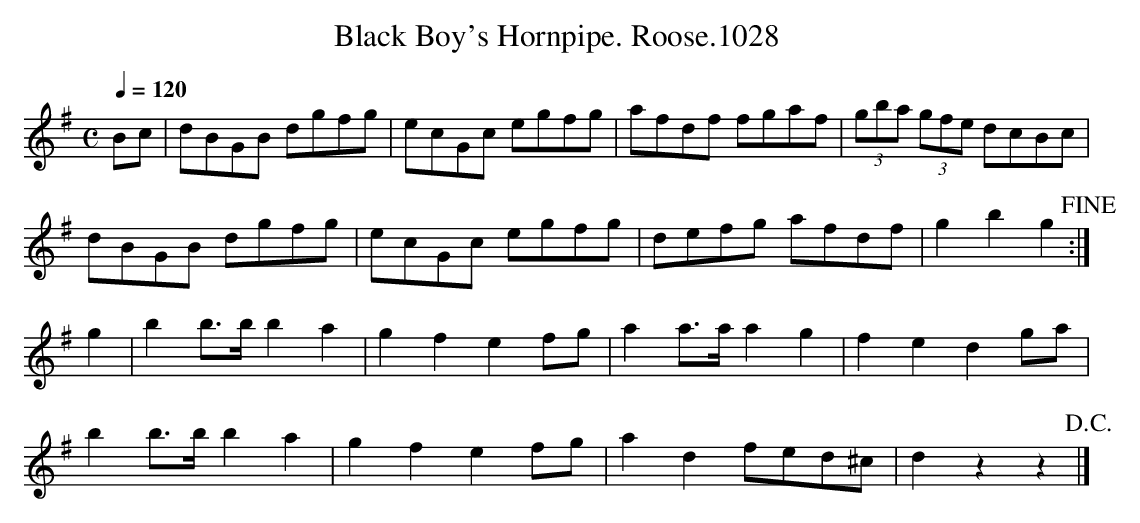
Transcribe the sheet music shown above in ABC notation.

X:1
T:Black Boy's Hornpipe. Roose.1028
Q:1/4=120
L:1/8
M:C
K:G
Bc|dBGB dgfg| ecGc egfg|afdf fgaf|(3gba  (3gfe dcBc|
dBGB dgfg|ecGc egfg|defg afdf|g2b2g2!fine!:|
g2|b2b>b b2a2|g2f2e2fg|a2a>aa2g2|f2e2d2ga|
b2b>bb2a2|g2f2e2fg|a2d2fed^c|d2z2z2!D.C.!|]
